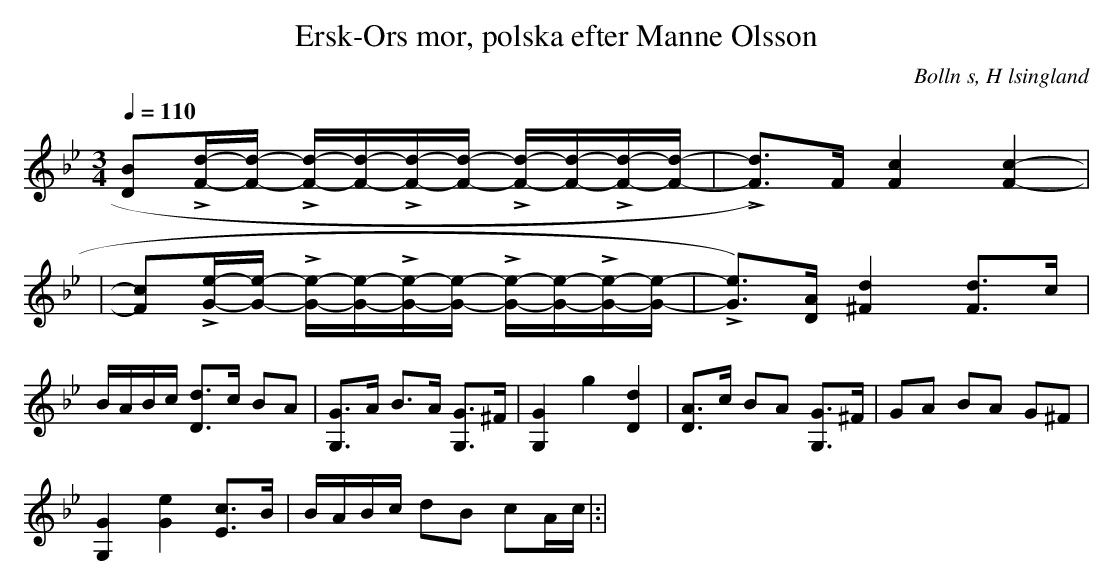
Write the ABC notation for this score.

X:1
T: Ersk-Ors mor, polska efter Manne Olsson
O:Bolln s, H lsingland
M:3/4
L:1/8
Q:1/4=110
K:Gm
[D B]L[F/d/]-[F/d/] - L[F/d/]-[F/d/]-L[F/d/]-[F/d/] - L[F/d/]-[F/d/]-L[F/d/]-[F/d/]-| L[F d])>F [-F2 c2] [F2 c2]-|
|[F c]L[G/e/]-[G/e/] - L[G/e/]-[G/e/]-L[G/e/]-[G/e/] - L[G/e/]-[G/e/]-L[G/e/]-[G/e/]-| L[Ge])>[D A] [^F2 d2] [F d]>c|
B/A/B/c/ [D d]>c BA|[G, G]>A B>A [G, G]>^F|[G,2 G2] g2 [D2 d2]|[D A]>c BA [G, G]>^F|GA BA G^F|
[G,2 G2] [G2 e2] [E c]>B|B/A/B/c/ dB cA/c/|:|
